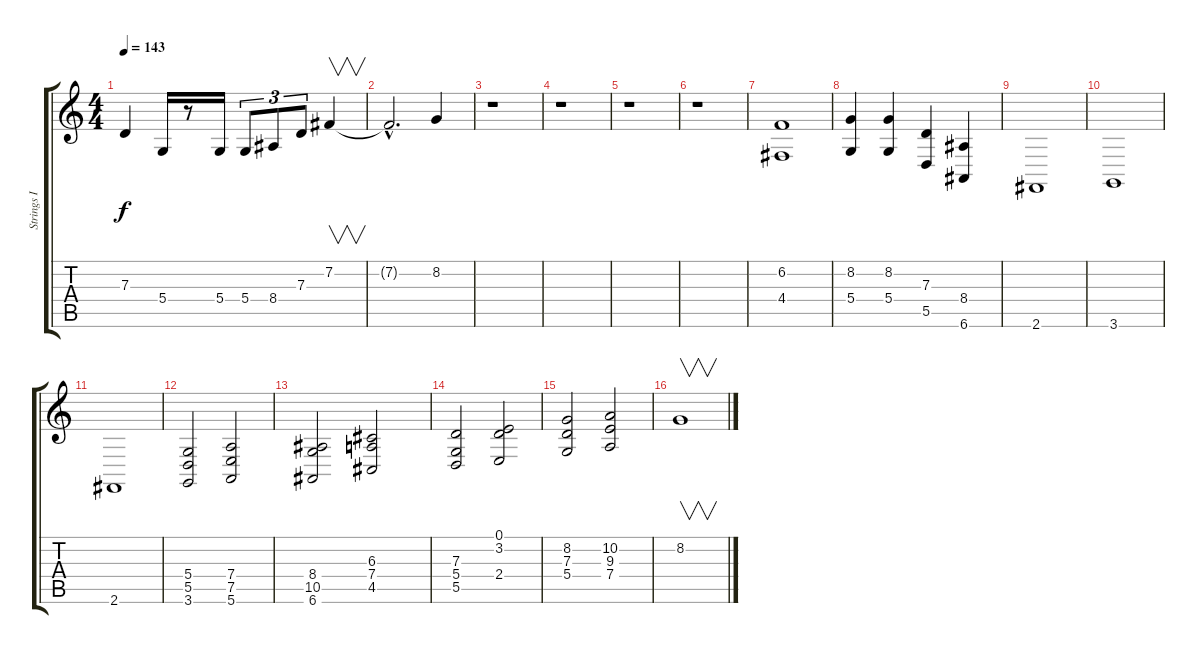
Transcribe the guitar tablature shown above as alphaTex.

\track ("Strings I" "Strings I") {instrument stringensemble1}
\staff {score tabs}
\tuning (E4 B3 G3 D3 A2 E2) {hide}
\ts (4 4)
\tempo 143
\clef g2
\ks c
7.3.4{dy f} 5.4.16 r.8 5.4.16 5.4.8{tu (3 2)} 8.4.8{tu (3 2)} 7.3.8{tu (3 2)} 7.2.4{v} |
7.2{hac t}.2{d} 8.2.4 |
r.1 |
r.1 |
r.1 |
r.1 |
(6.2 4.4).1 |
(8.2 5.4).4 (8.2 5.4).4 (7.3 5.5).4 (8.4 6.6).4 |
2.6.1 |
3.6.1 |
2.6.1 |
(5.4 5.5 3.6).2 (7.4 7.5 5.6).2 |
(8.4 10.5 6.6).2 (6.3 7.4 4.5).2 |
(7.3 5.4 5.5).2 (0.1 3.2 2.4).2 |
(8.2 7.3 5.4).2 (10.2 9.3 7.4).2 |
8.2.1{v}
